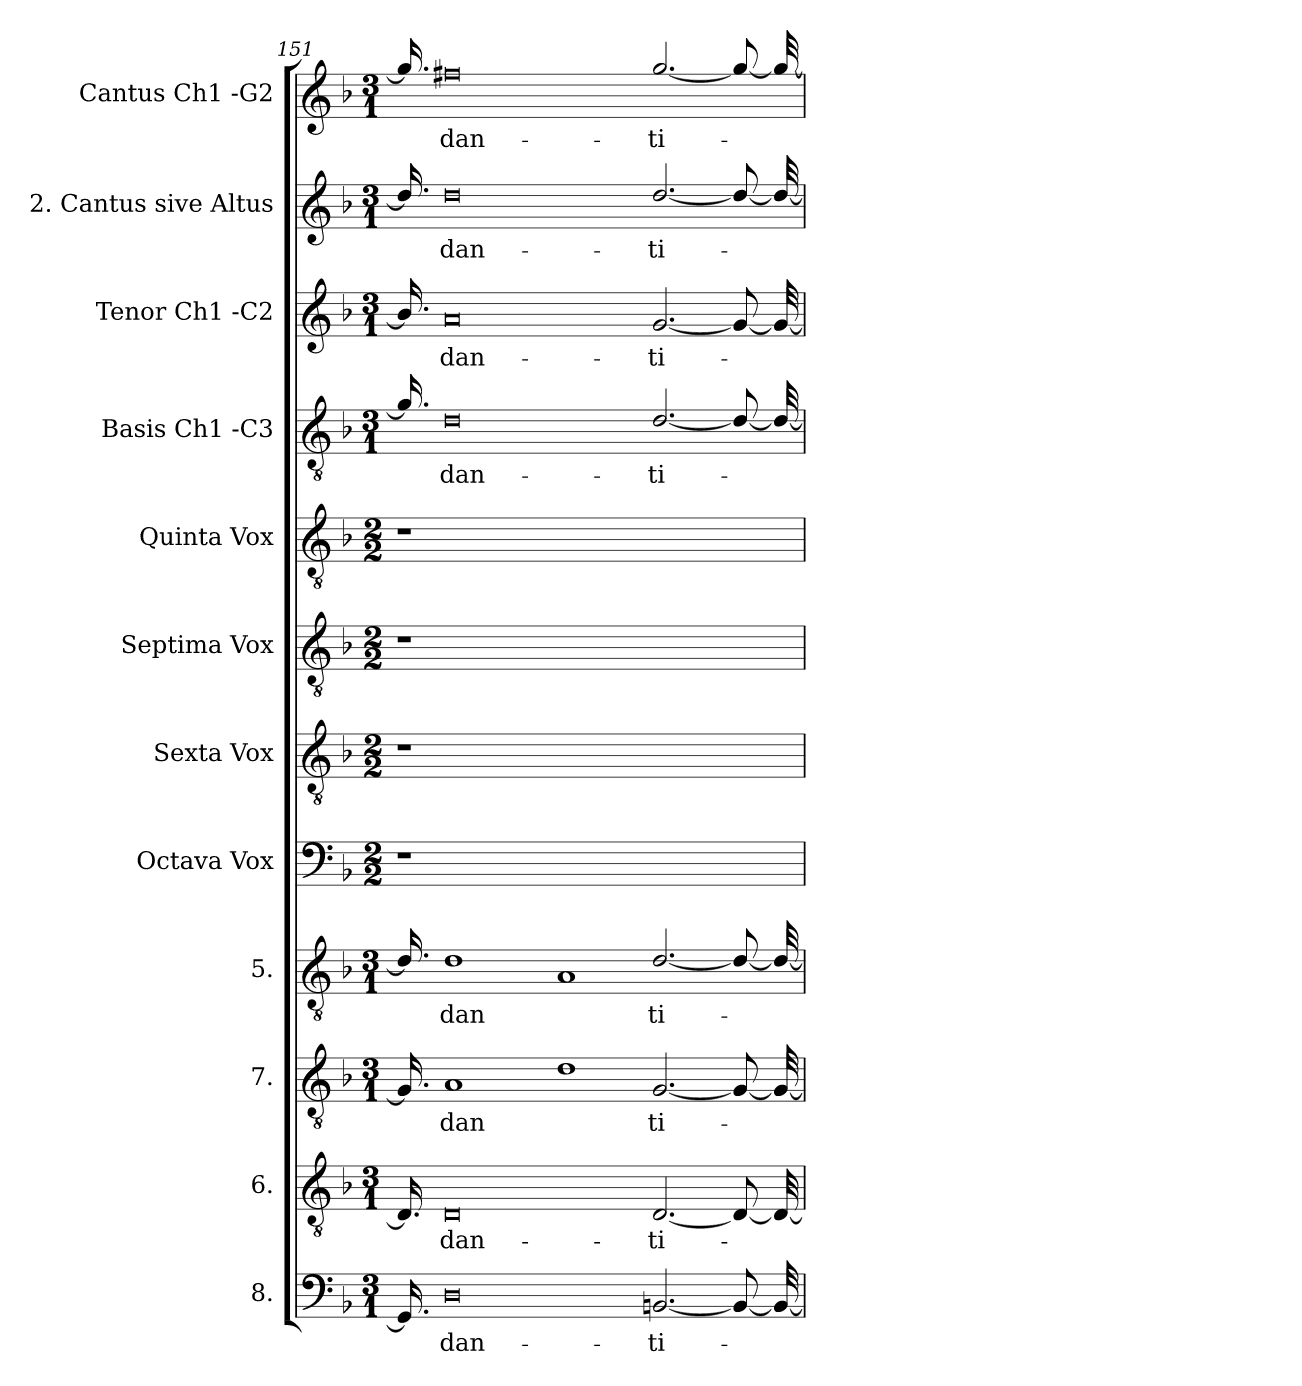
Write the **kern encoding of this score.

**kern	**text	**kern	**text	**kern	**text	**kern	**text	**kern	**kern	**kern	**kern	**kern	**text	**kern	**text	**kern	**text	**kern	**text
*part12	*part12	*part11	*part11	*part10	*part10	*part9	*part9	*part8	*part7	*part6	*part5	*part4	*part4	*part3	*part3	*part2	*part2	*part1	*part1
*staff12	*staff12	*staff11	*staff11	*staff10	*staff10	*staff9	*staff9	*staff8	*staff7	*staff6	*staff5	*staff4	*staff4	*staff3	*staff3	*staff2	*staff2	*staff1	*staff1
*I"8.	*	*I"6.	*	*I"7.	*	*I"5.	*	*I"Octava  Vox	*I"Sexta  Vox	*I"Septima  Vox	*I"Quinta  Vox	*I"Basis  Ch1 -C3	*	*I"Tenor  Ch1 -C2	*	*I"2. Cantus sive  Altus	*	*I"Cantus  Ch1 -G2	*
*	*	*	*	*	*	*	*	*	*	*	*	*I'B	*	*I'T	*	*I'A	*	*I'C	*
*clefF4	*	*clefGv2	*	*clefGv2	*	*clefGv2	*	*clefF4	*clefGv2	*clefGv2	*clefGv2	*clefGv2	*	*clefG2	*	*clefG2	*	*clefG2	*
*k[b-]	*	*k[b-]	*	*k[b-]	*	*k[b-]	*	*k[b-]	*k[b-]	*k[b-]	*k[b-]	*k[b-]	*	*k[b-]	*	*k[b-]	*	*k[b-]	*
*F:	*	*F:	*	*F:	*	*F:	*	*F:	*F:	*F:	*F:	*F:	*	*F:	*	*F:	*	*F:	*
*M3/1	*	*M3/1	*	*M3/1	*	*M3/1	*	*M2/2	*M2/2	*M2/2	*M2/2	*M3/1	*	*M3/1	*	*M3/1	*	*M3/1	*
=151	=151	=151	=151	=151	=151	=151	=151	=151	=151	=151	=151	=151	=151	=151	=151	=151	=151	=151	=151
16.GG/]	.	16.D/]	.	16.G/]	.	16.d/]	.	1r	1r	1r	1r	16.g/]	.	16.b/]	.	16.dd/]	.	16.gg/]	.
!	!LO:LY:b:cj	!	!LO:LY:b:cj	!	!LO:LY:b:cj	!	!LO:LY:b:cj	!	!	!	!	!	!LO:LY:b:cj	!	!LO:LY:b:cj	!	!LO:LY:b:cj	!	!LO:LY:b:cj
0D	-dan-	0D	-dan-	1A	-dan-	1d	-dan-	.	.	.	.	0d	-dan-	0a	-dan-	0dd	-dan-	0ff#X	-dan-
.	.	.	.	.	.	.	.	0ryy	0ryy	0ryy	0ryy	.	.	.	.	.	.	.	.
!	!	!	!	!	!LO:LY:b:cj	!	!LO:LY:b:cj	!	!	!	!	!	!	!	!	!	!	!	!
.	.	.	.	1d	--	1A	--	.	.	.	.	.	.	.	.	.	.	.	.
!	!LO:LY:b:cj	!	!LO:LY:b:cj	!	!LO:LY:b:cj	!	!LO:LY:b:cj	!	!	!	!	!	!LO:LY:b:cj	!	!LO:LY:b:cj	!	!LO:LY:b:cj	!	!LO:LY:b:cj
[<2.BBn/	-ti-	[<2.D/	-ti-	[<2.G/	-ti-	[<2.d/	-ti-	.	.	.	.	[<2.d/	-ti-	[<2.g/	-ti-	[<2.dd/	-ti-	[<2.gg/	-ti-
8BB/_<	.	8D/_<	.	8G/_<	.	8d/_<	.	.	.	.	.	8d/_<	.	8g/_<	.	8dd/_<	.	8gg/_<	.
32BB/_<	.	32D/_<	.	32G/_<	.	32d/_<	.	.	.	.	.	32d/_<	.	32g/_<	.	32dd/_<	.	32gg/_<	.
=	=	=	=	=	=	=	=	=	=	=	=	=	=	=	=	=	=	=	=
*-	*-	*-	*-	*-	*-	*-	*-	*-	*-	*-	*-	*-	*-	*-	*-	*-	*-	*-	*-
